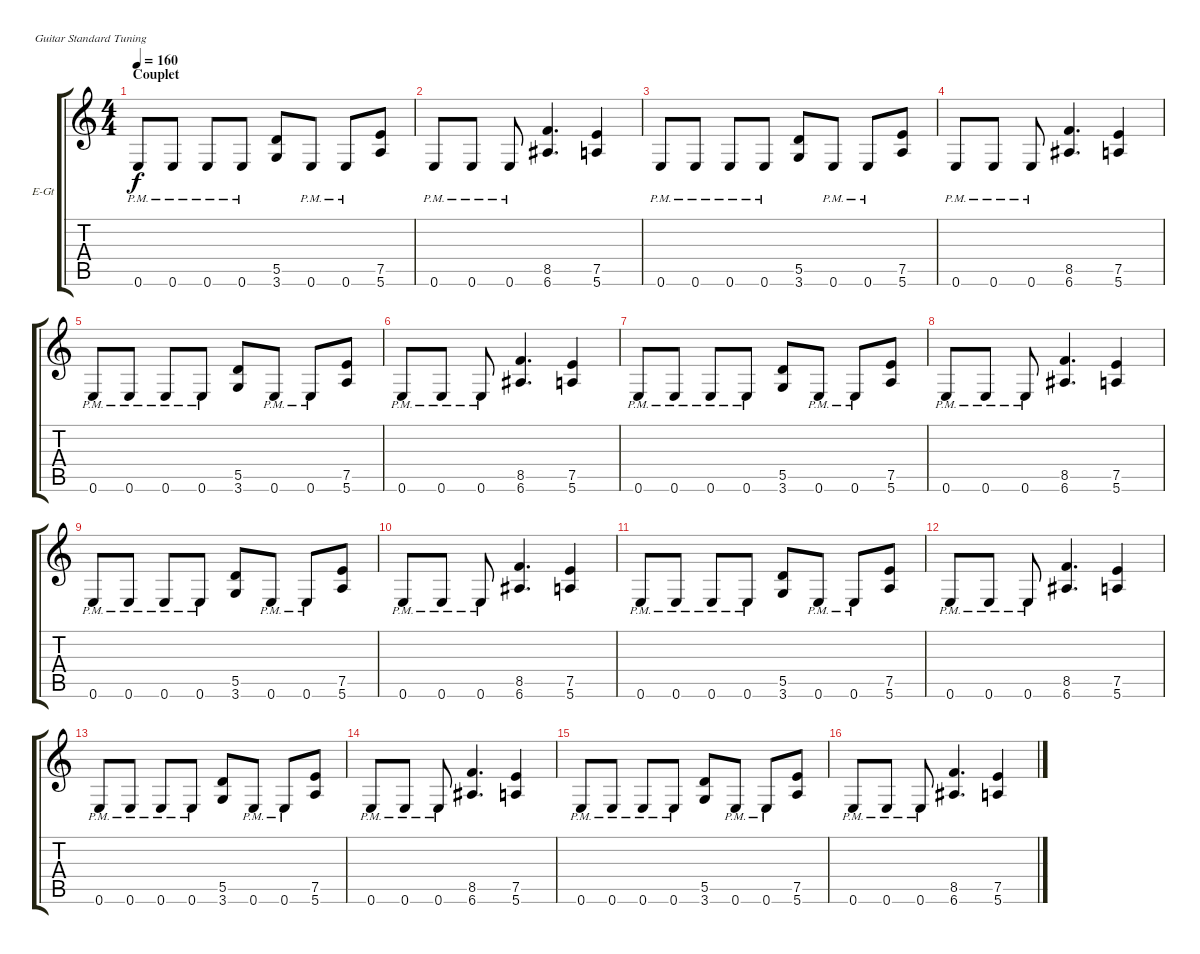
\bracketExtendMode groupsimilarinstruments
\firstSystemTrackNameOrientation horizontal
\otherSystemsTrackNameOrientation horizontal
\track ("Guitar 2" "E-Gt") {instrument distortionguitar}
\staff {score tabs}
\tuning (E4 B3 G3 D3 A2 E2)
\ts (4 4)
\section ("" "Couplet")
\tempo 160
\clef g2
\ks c
0.6{pm}.8{dy f} 0.6{pm}.8 0.6{pm}.8 0.6{pm}.8 (5.5 3.6).8 0.6{pm}.8 0.6{pm}.8 (7.5 5.6).8 |
0.6{pm}.8 0.6{pm}.8 0.6{pm}.8 (8.5 6.6).4{d} (7.5 5.6).4 |
0.6{pm}.8 0.6{pm}.8 0.6{pm}.8 0.6{pm}.8 (5.5 3.6).8 0.6{pm}.8 0.6{pm}.8 (7.5 5.6).8 |
0.6{pm}.8 0.6{pm}.8 0.6{pm}.8 (8.5 6.6).4{d} (7.5 5.6).4 |
0.6{pm}.8 0.6{pm}.8 0.6{pm}.8 0.6{pm}.8 (5.5 3.6).8 0.6{pm}.8 0.6{pm}.8 (7.5 5.6).8 |
0.6{pm}.8 0.6{pm}.8 0.6{pm}.8 (8.5 6.6).4{d} (7.5 5.6).4 |
0.6{pm}.8 0.6{pm}.8 0.6{pm}.8 0.6{pm}.8 (5.5 3.6).8 0.6{pm}.8 0.6{pm}.8 (7.5 5.6).8 |
0.6{pm}.8 0.6{pm}.8 0.6{pm}.8 (8.5 6.6).4{d} (7.5 5.6).4 |
0.6{pm}.8 0.6{pm}.8 0.6{pm}.8 0.6{pm}.8 (5.5 3.6).8 0.6{pm}.8 0.6{pm}.8 (7.5 5.6).8 |
0.6{pm}.8 0.6{pm}.8 0.6{pm}.8 (8.5 6.6).4{d} (7.5 5.6).4 |
0.6{pm}.8 0.6{pm}.8 0.6{pm}.8 0.6{pm}.8 (5.5 3.6).8 0.6{pm}.8 0.6{pm}.8 (7.5 5.6).8 |
0.6{pm}.8 0.6{pm}.8 0.6{pm}.8 (8.5 6.6).4{d} (7.5 5.6).4 |
0.6{pm}.8 0.6{pm}.8 0.6{pm}.8 0.6{pm}.8 (5.5 3.6).8 0.6{pm}.8 0.6{pm}.8 (7.5 5.6).8 |
0.6{pm}.8 0.6{pm}.8 0.6{pm}.8 (8.5 6.6).4{d} (7.5 5.6).4 |
0.6{pm}.8 0.6{pm}.8 0.6{pm}.8 0.6{pm}.8 (5.5 3.6).8 0.6{pm}.8 0.6{pm}.8 (7.5 5.6).8 |
0.6{pm}.8 0.6{pm}.8 0.6{pm}.8 (8.5 6.6).4{d} (7.5 5.6).4
